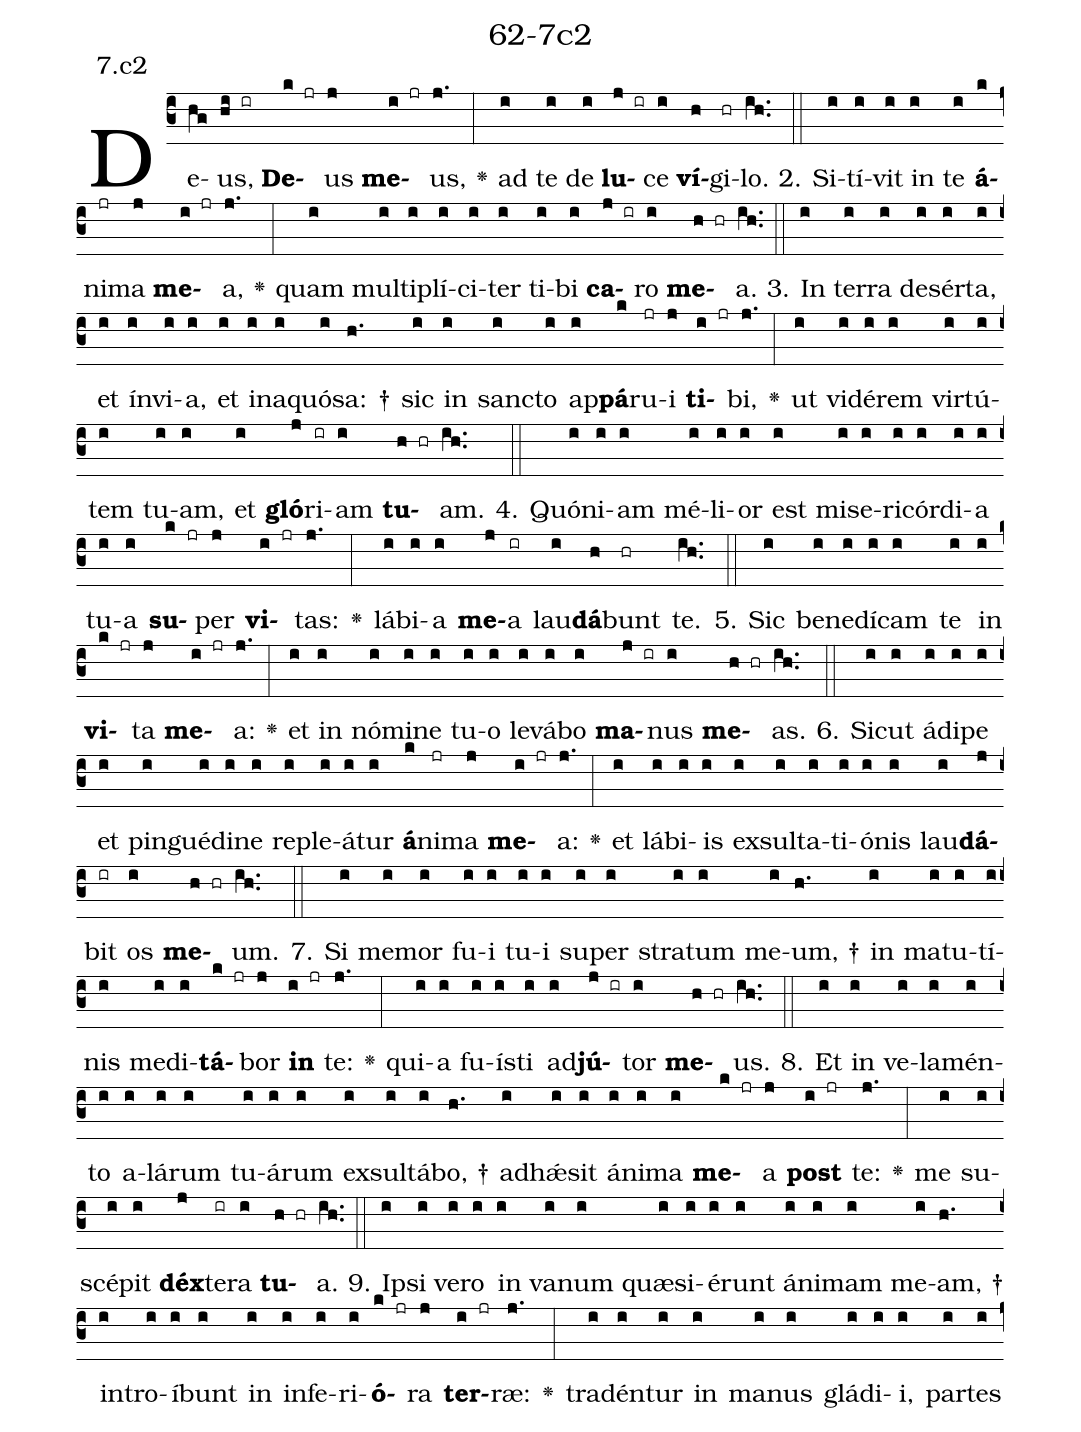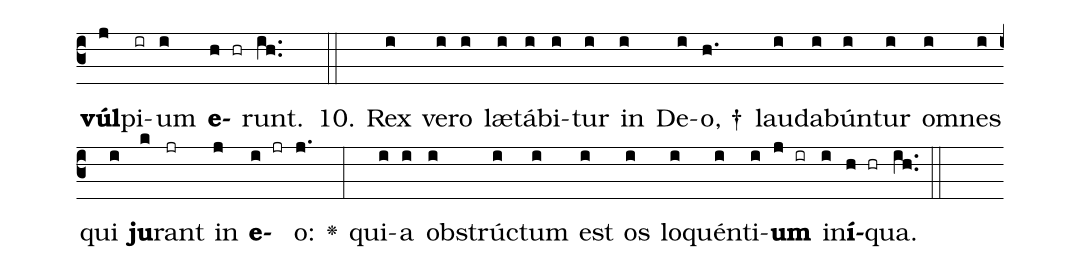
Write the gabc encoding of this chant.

name: 62-7c2;
annotation: 7.c2;
%%
(c3)De(hg)us,(hi ir) <b>De</b>(k jr)us(j) <b>me</b>(i jr)us,(j.) <v>\greheightstar</v>(:) ad(i) te(i) de(i) <b>lu</b>(j ir)ce(i) <b>ví</b>(h)gi(hr)lo.(ih..) (::)
2. Si(i)tí(i)vit(i) in(i) te(i) <b>á</b>(k)ni(jr)ma(j) <b>me</b>(i jr)a,(j.) <v>\greheightstar</v>(:) quam(i) mul(i)ti(i)plí(i)ci(i)ter(i) ti(i)bi(i) <b>ca</b>(j ir)ro(i) <b>me</b>(h hr)a.(ih..) (::)
3. In(i) ter(i)ra(i) de(i)sér(i)ta,(i) et(i) ín(i)vi(i)a,(i) et(i) in(i)a(i)quó(i)sa: †(h.) sic(i) in(i) sanc(i)to(i) ap(i)<b>pá</b>(k)ru(jr)i(j) <b>ti</b>(i jr)bi,(j.) <v>\greheightstar</v>(:) ut(i) vi(i)dé(i)rem(i) vir(i)tú(i)tem(i) tu(i)am,(i) et(i) <b>gló</b>(j)ri(ir)am(i) <b>tu</b>(h hr)am.(ih..) (::)
4. Quón(i)i(i)am(i) mé(i)li(i)or(i) est(i) mi(i)se(i)ri(i)cór(i)di(i)a(i) tu(i)a(i) <b>su</b>(k jr)per(j) <b>vi</b>(i jr)tas:(j.) <v>\greheightstar</v>(:) lá(i)bi(i)a(i) <b>me</b>(j)a(ir) lau(i)<b>dá</b>(h)bunt(hr) te.(ih..) (::)
5. Sic(i) be(i)ne(i)dí(i)cam(i) te(i) in(i) <b>vi</b>(k jr)ta(j) <b>me</b>(i jr)a:(j.) <v>\greheightstar</v>(:) et(i) in(i) nó(i)mi(i)ne(i) tu(i)o(i) le(i)vá(i)bo(i) <b>ma</b>(j ir)nus(i) <b>me</b>(h hr)as.(ih..) (::)
6. Sic(i)ut(i) á(i)di(i)pe(i) et(i) pin(i)gué(i)di(i)ne(i) re(i)ple(i)á(i)tur(i) <b>á</b>(k)ni(jr)ma(j) <b>me</b>(i jr)a:(j.) <v>\greheightstar</v>(:) et(i) lá(i)bi(i)is(i) ex(i)sul(i)ta(i)ti(i)ó(i)nis(i) lau(i)<b>dá</b>(j)bit(ir) os(i) <b>me</b>(h hr)um.(ih..) (::)
7. Si(i) me(i)mor(i) fu(i)i(i) tu(i)i(i) su(i)per(i) stra(i)tum(i) me(i)um, †(h.) in(i) ma(i)tu(i)tí(i)nis(i) me(i)di(i)<b>tá</b>(k jr)bor(j) <b>in</b>(i jr) te:(j.) <v>\greheightstar</v>(:) qui(i)a(i) fu(i)ís(i)ti(i) ad(i)<b>jú</b>(j ir)tor(i) <b>me</b>(h hr)us.(ih..) (::)
8. Et(i) in(i) ve(i)la(i)mén(i)to(i) a(i)lá(i)rum(i) tu(i)á(i)rum(i) ex(i)sul(i)tá(i)bo, †(h.) ad(i)hǽ(i)sit(i) á(i)ni(i)ma(i) <b>me</b>(k jr)a(j) <b>post</b>(i jr) te:(j.) <v>\greheightstar</v>(:) me(i) su(i)scé(i)pit(i) <b>déx</b>(j)te(ir)ra(i) <b>tu</b>(h hr)a.(ih..) (::)
9. Ip(i)si(i) ve(i)ro(i) in(i) va(i)num(i) quæ(i)si(i)é(i)runt(i) á(i)ni(i)mam(i) me(i)am, †(h.) in(i)tro(i)í(i)bunt(i) in(i) in(i)fe(i)ri(i)<b>ó</b>(k jr)ra(j) <b>ter</b>(i jr)ræ:(j.) <v>\greheightstar</v>(:) tra(i)dén(i)tur(i) in(i) ma(i)nus(i) glá(i)di(i)i,(i) par(i)tes(i) <b>vúl</b>(j)pi(ir)um(i) <b>e</b>(h hr)runt.(ih..) (::)
10. Rex(i) ve(i)ro(i) læ(i)tá(i)bi(i)tur(i) in(i) De(i)o, †(h.) lau(i)da(i)bún(i)tur(i) om(i)nes(i) qui(i) <b>ju</b>(k)rant(jr) in(j) <b>e</b>(i jr)o:(j.) <v>\greheightstar</v>(:) qui(i)a(i) ob(i)strúc(i)tum(i) est(i) os(i) lo(i)quén(i)ti(i)<b>um</b>(j ir) in(i)<b>í</b>(h hr)qua.(ih..) (::)
